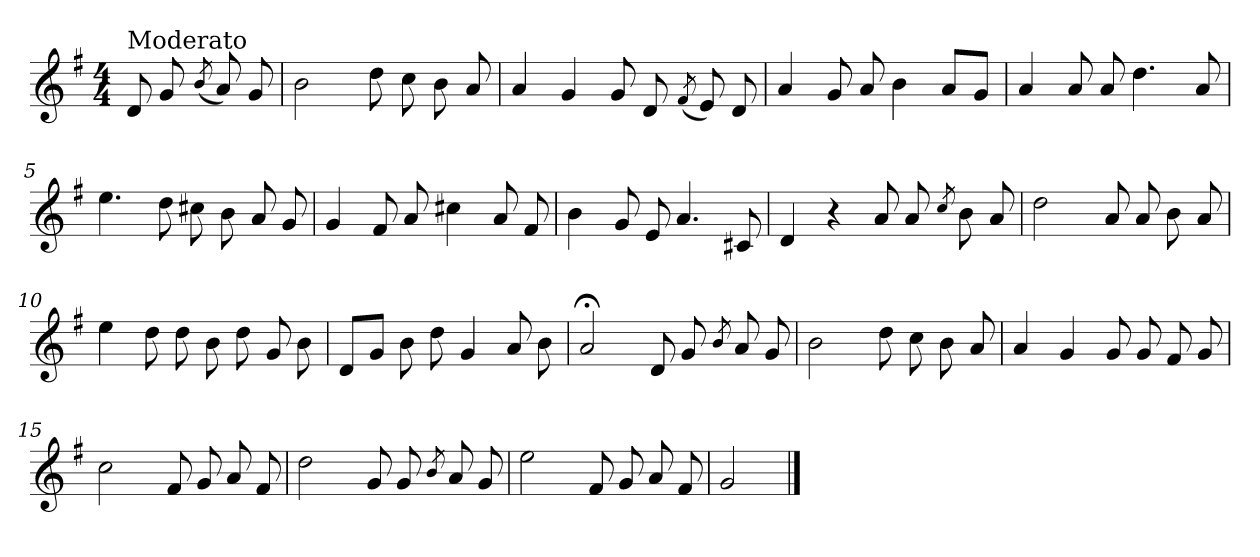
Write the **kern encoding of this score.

**kern
*part1
*staff1
*clefG2
*k[f#]
*G:
*M4/4
=
!LO:TX:a:t=Moderato
8d/
8g/
(<8qb/
8a/)
8g/
=1
2b\
8dd\
8cc\
8b\
8a/
=2
4a/
4g/
8g/
8d/
(<8qf#/
8e/)
8d/
=3
4a/
8g/
8a/
4b\
8a/L
8g/J
!!LO:LB:g=z
=4
4a/
8a/
8a/
4.dd\
8a/
=5
4.ee\
8dd\
8cc#X\
8b\
8a/
8g/
=6
4g/
8f#/
8a/
4cc#X\
8a/
8f#/
=7
4b\
8g/
8e/
4.a/
8c#X/
!!LO:LB:g=z
=8
4d/
4r
8a/
8a/
8qcc/
8b\
8a/
=9
2dd\
8a/
8a/
8b\
8a/
=10
4ee\
8dd\
8dd\
8b\
8dd\
8g/
8b\
=11
8d/L
8g/J
8b\
8dd\
4g/
8a/
8b\
!!LO:LB:g=z
=12
2a;</
8d/
8g/
8qb/
8a/
8g/
=13
2b\
8dd\
8cc\
8b\
8a/
=14
4a/
4g/
8g/
8g/
8f#/
8g/
=15
2cc\
8f#/
8g/
8a/
8f#/
=16
2dd\
8g/
8g/
8qb/
8a/
8g/
!!LO:LB:g=z
=17
2ee\
8f#/
8g/
8a/
8f#/
=18
2g/
==
*-
